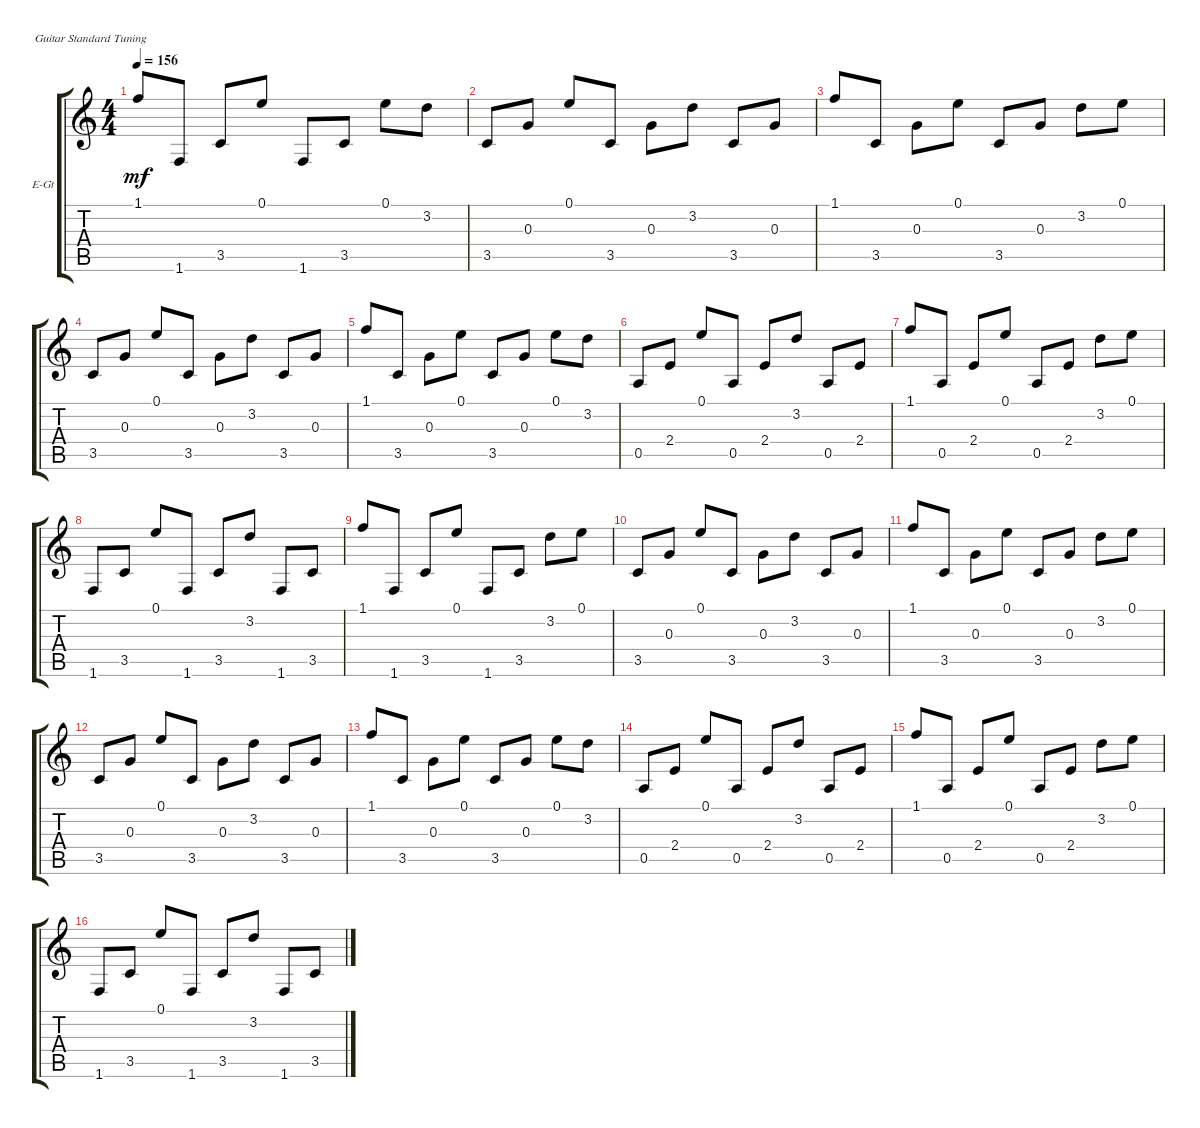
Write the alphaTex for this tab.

\defaultSystemsLayout 4
\bracketExtendMode groupsimilarinstruments
\firstSystemTrackNameOrientation horizontal
\otherSystemsTrackNameOrientation horizontal
\track ("Electric Guitar" "E-Gt") {instrument distortionguitar}
\staff {score tabs}
\tuning (E4 B3 G3 D3 A2 E2)
\ts (4 4)
\tempo 156
\clef g2
\scale
0.333333
\ks c
1.1.8{dy mf} 1.6.8 3.5.8 0.1.8 1.6.8 3.5.8 0.1.8 3.2.8 |
\scale
0.333333 3.5.8 0.3.8 0.1.8 3.5.8 0.3.8 3.2.8 3.5.8 0.3.8 |
\scale
0.333333 1.1.8 3.5.8 0.3.8 0.1.8 3.5.8 0.3.8 3.2.8 0.1.8 |
\scale
0.333333 3.5.8 0.3.8 0.1.8 3.5.8 0.3.8 3.2.8 3.5.8 0.3.8 |
\scale
0.333333 1.1.8 3.5.8 0.3.8 0.1.8 3.5.8 0.3.8 0.1.8 3.2.8 |
\scale
0.333333 0.5.8 2.4.8 0.1.8 0.5.8 2.4.8 3.2.8 0.5.8 2.4.8 |
\scale
0.333333 1.1.8 0.5.8 2.4.8 0.1.8 0.5.8 2.4.8 3.2.8 0.1.8 |
\scale
0.333333 1.6.8 3.5.8 0.1.8 1.6.8 3.5.8 3.2.8 1.6.8 3.5.8 |
\scale
0.333333 1.1.8 1.6.8 3.5.8 0.1.8 1.6.8 3.5.8 3.2.8 0.1.8 |
\scale
0.333333 3.5.8 0.3.8 0.1.8 3.5.8 0.3.8 3.2.8 3.5.8 0.3.8 |
\scale
0.333333 1.1.8 3.5.8 0.3.8 0.1.8 3.5.8 0.3.8 3.2.8 0.1.8 |
\scale
0.333333 3.5.8 0.3.8 0.1.8 3.5.8 0.3.8 3.2.8 3.5.8 0.3.8 |
\scale
0.333333 1.1.8 3.5.8 0.3.8 0.1.8 3.5.8 0.3.8 0.1.8 3.2.8 |
\scale
0.333333 0.5.8 2.4.8 0.1.8 0.5.8 2.4.8 3.2.8 0.5.8 2.4.8 |
\scale
0.333333 1.1.8 0.5.8 2.4.8 0.1.8 0.5.8 2.4.8 3.2.8 0.1.8 |
1.6.8 3.5.8 0.1.8 1.6.8 3.5.8 3.2.8 1.6.8 3.5.8
